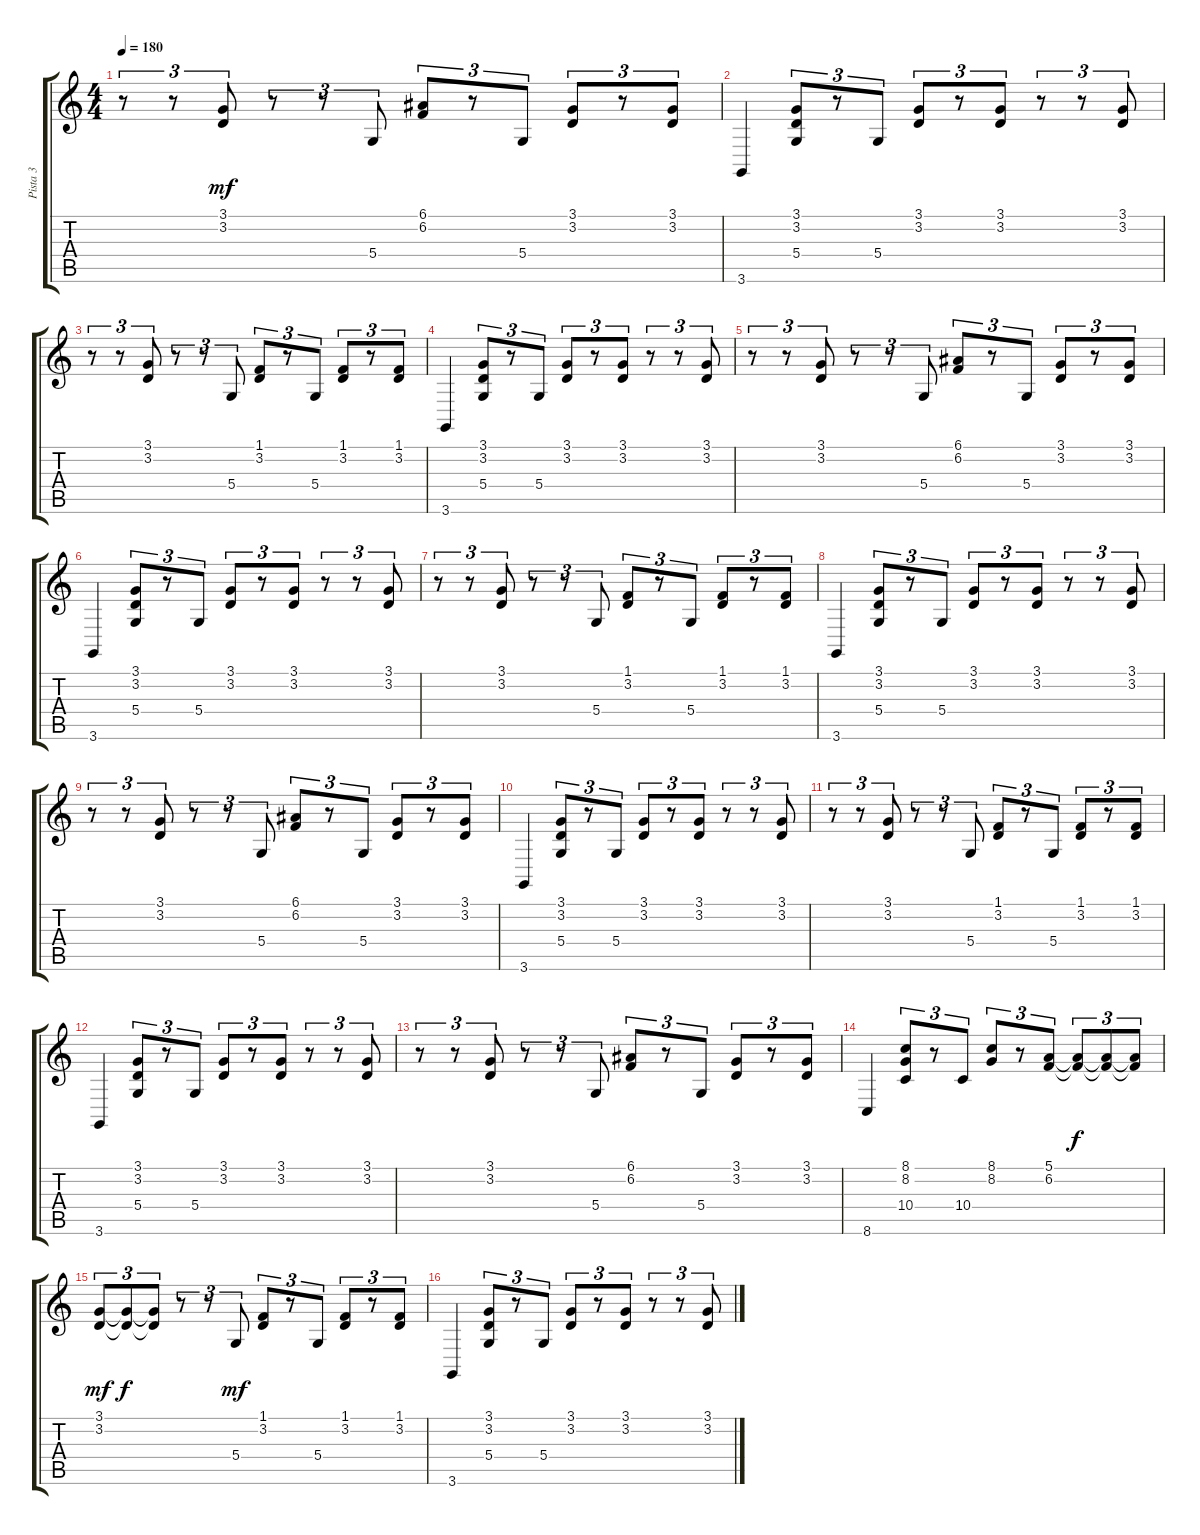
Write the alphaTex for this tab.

\track ("Pista 3" "Pista 3") {instrument drawbarorgan}
\staff {score tabs}
\tuning (E4 B3 G3 D3 A2 E2) {hide}
\ts (4 4)
\tempo 180
\clef g2
\ks c
r.8{tu (3 2) dy mf} r.8{tu (3 2)} (3.1 3.2).8{tu (3 2)} r.8{tu (3 2)} r.8{tu (3 2)} 5.4.8{tu (3 2)} (6.1 6.2).8{tu (3 2)} r.8{tu (3 2)} 5.4.8{tu (3 2)} (3.1 3.2).8{tu (3 2)} r.8{tu (3 2)} (3.1 3.2).8{tu (3 2)} |
3.6.4 (3.1 3.2 5.4).8{tu (3 2)} r.8{tu (3 2)} 5.4.8{tu (3 2)} (3.1 3.2).8{tu (3 2)} r.8{tu (3 2)} (3.1 3.2).8{tu (3 2)} r.8{tu (3 2)} r.8{tu (3 2)} (3.1 3.2).8{tu (3 2)} |
r.8{tu (3 2)} r.8{tu (3 2)} (3.1 3.2).8{tu (3 2)} r.8{tu (3 2)} r.8{tu (3 2)} 5.4.8{tu (3 2)} (1.1 3.2).8{tu (3 2)} r.8{tu (3 2)} 5.4.8{tu (3 2)} (1.1 3.2).8{tu (3 2)} r.8{tu (3 2)} (1.1 3.2).8{tu (3 2)} |
3.6.4 (3.1 3.2 5.4).8{tu (3 2)} r.8{tu (3 2)} 5.4.8{tu (3 2)} (3.1 3.2).8{tu (3 2)} r.8{tu (3 2)} (3.1 3.2).8{tu (3 2)} r.8{tu (3 2)} r.8{tu (3 2)} (3.1 3.2).8{tu (3 2)} |
r.8{tu (3 2)} r.8{tu (3 2)} (3.1 3.2).8{tu (3 2)} r.8{tu (3 2)} r.8{tu (3 2)} 5.4.8{tu (3 2)} (6.1 6.2).8{tu (3 2)} r.8{tu (3 2)} 5.4.8{tu (3 2)} (3.1 3.2).8{tu (3 2)} r.8{tu (3 2)} (3.1 3.2).8{tu (3 2)} |
3.6.4 (3.1 3.2 5.4).8{tu (3 2)} r.8{tu (3 2)} 5.4.8{tu (3 2)} (3.1 3.2).8{tu (3 2)} r.8{tu (3 2)} (3.1 3.2).8{tu (3 2)} r.8{tu (3 2)} r.8{tu (3 2)} (3.1 3.2).8{tu (3 2)} |
r.8{tu (3 2)} r.8{tu (3 2)} (3.1 3.2).8{tu (3 2)} r.8{tu (3 2)} r.8{tu (3 2)} 5.4.8{tu (3 2)} (1.1 3.2).8{tu (3 2)} r.8{tu (3 2)} 5.4.8{tu (3 2)} (1.1 3.2).8{tu (3 2)} r.8{tu (3 2)} (1.1 3.2).8{tu (3 2)} |
3.6.4 (3.1 3.2 5.4).8{tu (3 2)} r.8{tu (3 2)} 5.4.8{tu (3 2)} (3.1 3.2).8{tu (3 2)} r.8{tu (3 2)} (3.1 3.2).8{tu (3 2)} r.8{tu (3 2)} r.8{tu (3 2)} (3.1 3.2).8{tu (3 2)} |
r.8{tu (3 2)} r.8{tu (3 2)} (3.1 3.2).8{tu (3 2)} r.8{tu (3 2)} r.8{tu (3 2)} 5.4.8{tu (3 2)} (6.1 6.2).8{tu (3 2)} r.8{tu (3 2)} 5.4.8{tu (3 2)} (3.1 3.2).8{tu (3 2)} r.8{tu (3 2)} (3.1 3.2).8{tu (3 2)} |
3.6.4 (3.1 3.2 5.4).8{tu (3 2)} r.8{tu (3 2)} 5.4.8{tu (3 2)} (3.1 3.2).8{tu (3 2)} r.8{tu (3 2)} (3.1 3.2).8{tu (3 2)} r.8{tu (3 2)} r.8{tu (3 2)} (3.1 3.2).8{tu (3 2)} |
r.8{tu (3 2)} r.8{tu (3 2)} (3.1 3.2).8{tu (3 2)} r.8{tu (3 2)} r.8{tu (3 2)} 5.4.8{tu (3 2)} (1.1 3.2).8{tu (3 2)} r.8{tu (3 2)} 5.4.8{tu (3 2)} (1.1 3.2).8{tu (3 2)} r.8{tu (3 2)} (1.1 3.2).8{tu (3 2)} |
3.6.4 (3.1 3.2 5.4).8{tu (3 2)} r.8{tu (3 2)} 5.4.8{tu (3 2)} (3.1 3.2).8{tu (3 2)} r.8{tu (3 2)} (3.1 3.2).8{tu (3 2)} r.8{tu (3 2)} r.8{tu (3 2)} (3.1 3.2).8{tu (3 2)} |
r.8{tu (3 2)} r.8{tu (3 2)} (3.1 3.2).8{tu (3 2)} r.8{tu (3 2)} r.8{tu (3 2)} 5.4.8{tu (3 2)} (6.1 6.2).8{tu (3 2)} r.8{tu (3 2)} 5.4.8{tu (3 2)} (3.1 3.2).8{tu (3 2)} r.8{tu (3 2)} (3.1 3.2).8{tu (3 2)} |
8.6.4 (8.1 8.2 10.4).8{tu (3 2)} r.8{tu (3 2)} 10.4.8{tu (3 2)} (8.1 8.2).8{tu (3 2)} r.8{tu (3 2)} (5.1 6.2).8{tu (3 2)} (5.1{t} 6.2{t}).8{tu (3 2) dy f} (5.1{t} 6.2{t}).8{tu (3 2)} (5.1{t} 6.2{t}).8{tu (3 2)} |
(3.1 3.2).8{tu (3 2) dy mf} (3.1{t} 3.2{t}).8{tu (3 2) dy f} (3.1{t} 3.2{t}).8{tu (3 2)} r.8{tu (3 2)} r.8{tu (3 2)} 5.4.8{tu (3 2) dy mf} (1.1 3.2).8{tu (3 2)} r.8{tu (3 2)} 5.4.8{tu (3 2)} (1.1 3.2).8{tu (3 2)} r.8{tu (3 2)} (1.1 3.2).8{tu (3 2)} |
3.6.4 (3.1 3.2 5.4).8{tu (3 2)} r.8{tu (3 2)} 5.4.8{tu (3 2)} (3.1 3.2).8{tu (3 2)} r.8{tu (3 2)} (3.1 3.2).8{tu (3 2)} r.8{tu (3 2)} r.8{tu (3 2)} (3.1 3.2).8{tu (3 2)}
